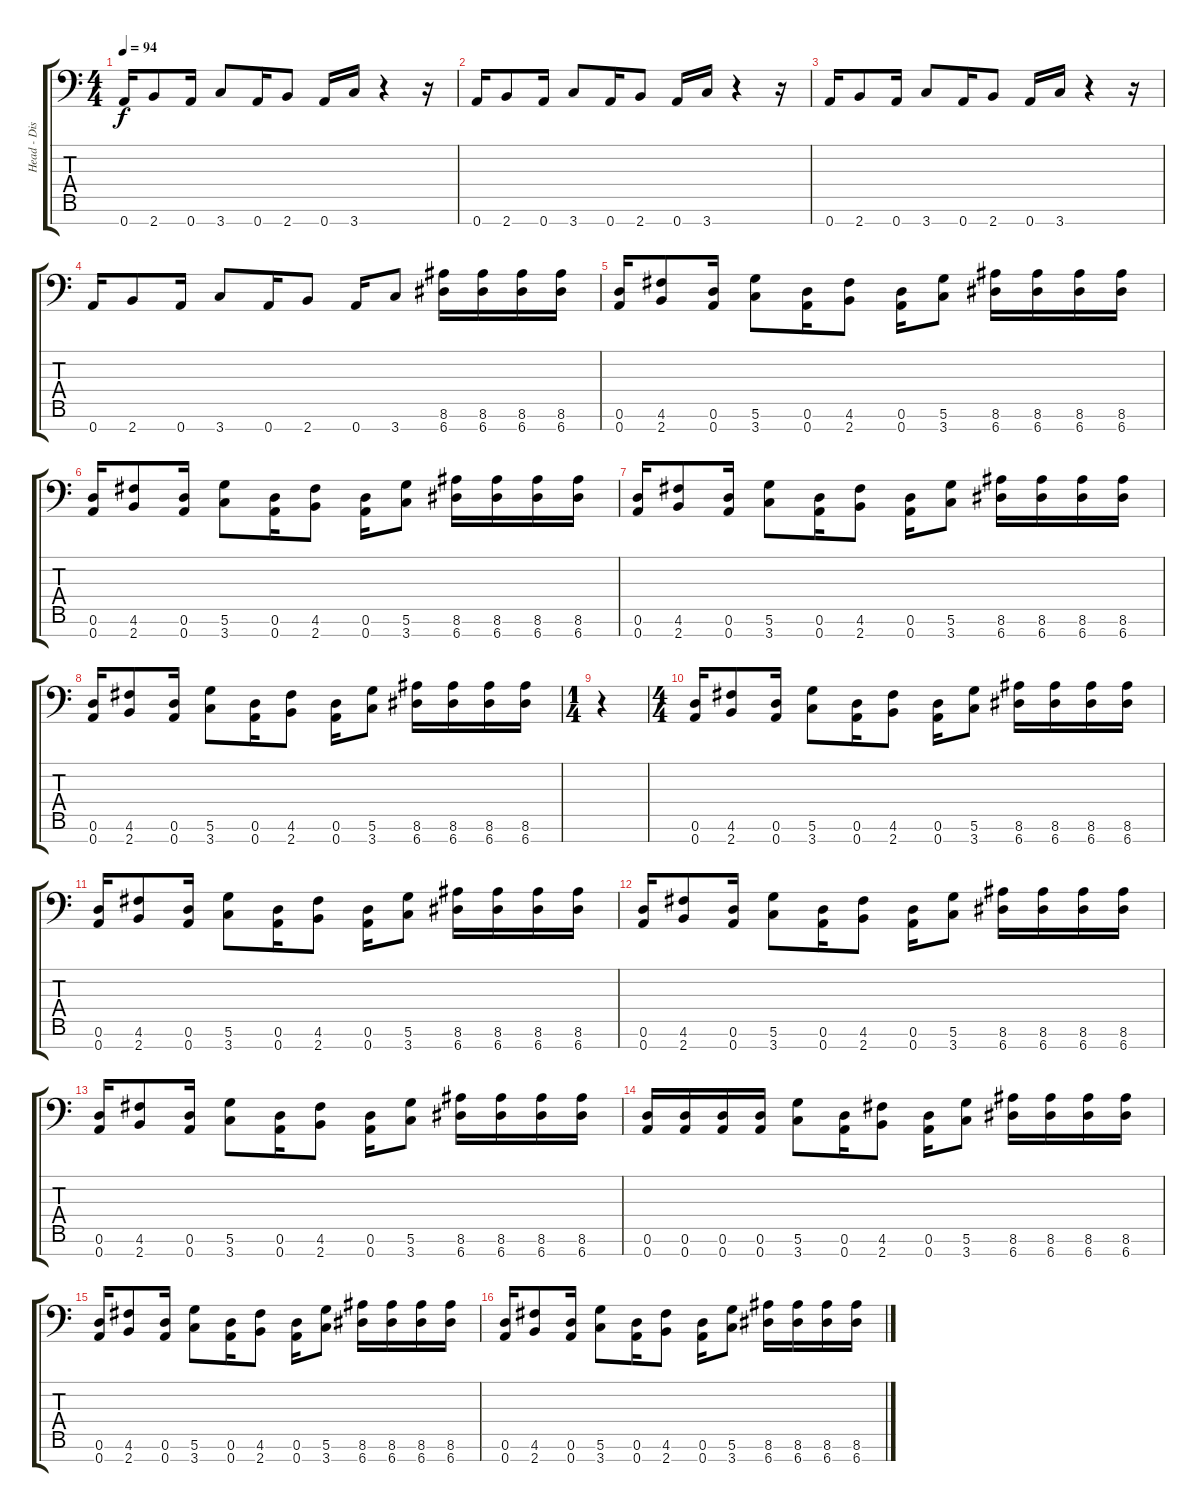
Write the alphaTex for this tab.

\track ("Head - Dist. Guitar" "Head - Dis") {instrument overdrivenguitar}
\staff {score tabs}
\tuning (D4 A3 F3 C3 G2 D2 A1) {hide}
\ts (4 4)
\tempo 94
\clef f4
\ks c
0.7.16{dy f} 2.7.8 0.7.16 3.7.8 0.7.16 2.7.8 0.7.16 3.7.16 r.4 r.16 |
0.7.16 2.7.8 0.7.16 3.7.8 0.7.16 2.7.8 0.7.16 3.7.16 r.4 r.16 |
0.7.16 2.7.8 0.7.16 3.7.8 0.7.16 2.7.8 0.7.16 3.7.16 r.4 r.16 |
0.7.16 2.7.8 0.7.16 3.7.8 0.7.16 2.7.8 0.7.16 3.7.8 (8.6 6.7).16 (8.6 6.7).16 (8.6 6.7).16 (8.6 6.7).16 |
(0.6 0.7).16 (4.6 2.7).8 (0.6 0.7).16 (5.6 3.7).8 (0.6 0.7).16 (4.6 2.7).8 (0.6 0.7).16 (5.6 3.7).8 (8.6 6.7).16 (8.6 6.7).16 (8.6 6.7).16 (8.6 6.7).16 |
(0.6 0.7).16 (4.6 2.7).8 (0.6 0.7).16 (5.6 3.7).8 (0.6 0.7).16 (4.6 2.7).8 (0.6 0.7).16 (5.6 3.7).8 (8.6 6.7).16 (8.6 6.7).16 (8.6 6.7).16 (8.6 6.7).16 |
(0.6 0.7).16 (4.6 2.7).8 (0.6 0.7).16 (5.6 3.7).8 (0.6 0.7).16 (4.6 2.7).8 (0.6 0.7).16 (5.6 3.7).8 (8.6 6.7).16 (8.6 6.7).16 (8.6 6.7).16 (8.6 6.7).16 |
(0.6 0.7).16 (4.6 2.7).8 (0.6 0.7).16 (5.6 3.7).8 (0.6 0.7).16 (4.6 2.7).8 (0.6 0.7).16 (5.6 3.7).8 (8.6 6.7).16 (8.6 6.7).16 (8.6 6.7).16 (8.6 6.7).16 |
\ts (1 4)
r.4 |
\ts (4 4)
(0.6 0.7).16 (4.6 2.7).8 (0.6 0.7).16 (5.6 3.7).8 (0.6 0.7).16 (4.6 2.7).8 (0.6 0.7).16 (5.6 3.7).8 (8.6 6.7).16 (8.6 6.7).16 (8.6 6.7).16 (8.6 6.7).16 |
(0.6 0.7).16 (4.6 2.7).8 (0.6 0.7).16 (5.6 3.7).8 (0.6 0.7).16 (4.6 2.7).8 (0.6 0.7).16 (5.6 3.7).8 (8.6 6.7).16 (8.6 6.7).16 (8.6 6.7).16 (8.6 6.7).16 |
(0.6 0.7).16 (4.6 2.7).8 (0.6 0.7).16 (5.6 3.7).8 (0.6 0.7).16 (4.6 2.7).8 (0.6 0.7).16 (5.6 3.7).8 (8.6 6.7).16 (8.6 6.7).16 (8.6 6.7).16 (8.6 6.7).16 |
(0.6 0.7).16 (4.6 2.7).8 (0.6 0.7).16 (5.6 3.7).8 (0.6 0.7).16 (4.6 2.7).8 (0.6 0.7).16 (5.6 3.7).8 (8.6 6.7).16 (8.6 6.7).16 (8.6 6.7).16 (8.6 6.7).16 |
(0.6 0.7).16 (0.6 0.7).16 (0.6 0.7).16 (0.6 0.7).16 (5.6 3.7).8 (0.6 0.7).16 (4.6 2.7).8 (0.6 0.7).16 (5.6 3.7).8 (8.6 6.7).16 (8.6 6.7).16 (8.6 6.7).16 (8.6 6.7).16 |
(0.6 0.7).16 (4.6 2.7).8 (0.6 0.7).16 (5.6 3.7).8 (0.6 0.7).16 (4.6 2.7).8 (0.6 0.7).16 (5.6 3.7).8 (8.6 6.7).16 (8.6 6.7).16 (8.6 6.7).16 (8.6 6.7).16 |
(0.6 0.7).16 (4.6 2.7).8 (0.6 0.7).16 (5.6 3.7).8 (0.6 0.7).16 (4.6 2.7).8 (0.6 0.7).16 (5.6 3.7).8 (8.6 6.7).16 (8.6 6.7).16 (8.6 6.7).16 (8.6 6.7).16
